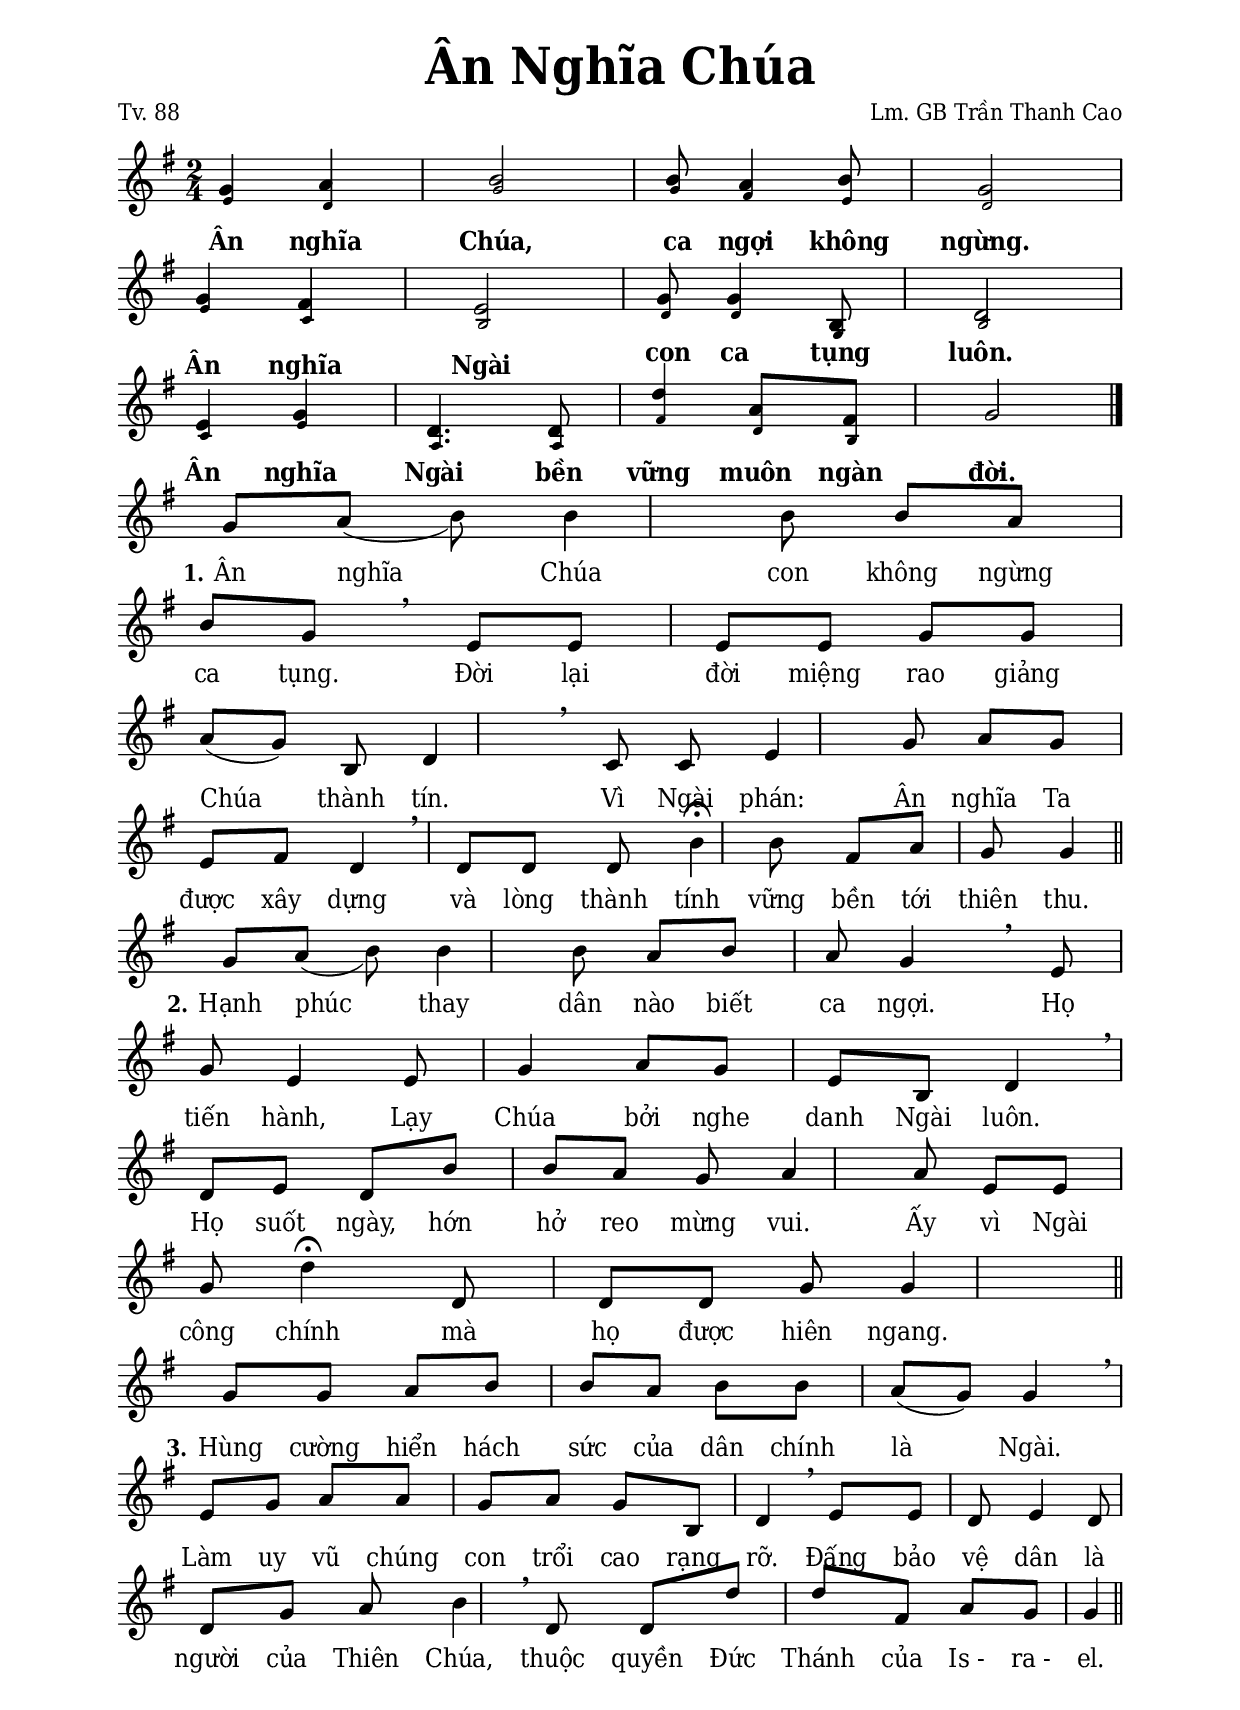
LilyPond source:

% Cài đặt chung
\version "2.22.1"
\include "english.ly"

\header {
  title = \markup { \fontsize #3 "Ân Nghĩa Chúa" }
  poet = "Tv. 88"
  composer = "Lm. GB Trần Thanh Cao"
  arranger = " "
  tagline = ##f
}

% Nhạc điệp khúc
nhacDiepKhucSop = \relative c'' {
  g4 a |
  b2 |
  b8 a4 b8 |
  g2 |
  g4 fs |
  e2 |
  g8 g4 b,8 |
  d2 |
  e4 g |
  d4. d8 |
  d'4 a8 fs |
  g2 \bar "|."
}

nhacDiepKhucBas = \relative c' {
  e4 d |
  g2 |
  g8 fs4 e8 |
  d2 |
  e4 c |
  b2 |
  d8 d4 g,8 |
  b2 |
  c4 e |
  a,4. a8 |
  fs'4 d8 b |
  g'2
}

% Nhạc phiên khúc
nhacPhienKhucMot = \relative c'' {
  g8 a _(b) b4 b8 b a b g \breathe
  e e e e g g a (g) b, d4 \breathe
  c8 c e4 g8 a g e fs d4 \breathe
  d8 d d b'4 \fermata b8 fs a g g4 \bar "||"
}

nhacPhienKhucHai = \relative c'' {
  g8 a _(b) b4 b8 a b a g4 \breathe
  e8 g e4 e8 g4 a8 g e b d4 \breathe
  d8 e d b' b a g a4 a8 e e g d'4 \fermata
  d,8 d d g g4 \bar "||"
}

nhacPhienKhucBa = \relative c'' {
  g8 g a b b a b b a (g) g4 \breathe
  e8 g a a g a g b, d4 \breathe
  e8 e d e4 d8 d g a b4 \breathe
  d,8 d d' d fs, a g g4 \bar "||"
}

% Lời điệp khúc
loiDiepKhuc = \lyricmode {
  Ân nghĩa Chúa, ca ngợi không ngừng.
  Ân nghĩa Ngài
  \override LyricText.extra-offset = #'(0 . 1.2)
  con ca tụng luôn.
  Ân nghĩa Ngài bền vững muôn ngàn đời.
}

% Lời phiên khúc
loiPhienKhucMot = \lyricmode {
  \set stanza = #"1."
  Ân nghĩa Chúa con không ngừng ca tụng.
  Đời lại đời miệng rao giảng Chúa thành tín.
  Vì Ngài phán: Ân nghĩa Ta được xây dựng
  và lòng thành tính vững bền tới thiên thu.
}

loiPhienKhucHai = \lyricmode {
  \set stanza = #"2."
  Hạnh phúc thay dân nào biết ca ngợi.
  Họ tiến hành, Lạy Chúa bởi nghe danh Ngài luôn.
  Họ suốt ngày, hớn hở reo mừng vui.
  Ấy vì Ngài công chính mà họ được hiên ngang.
}

loiPhienKhucBa = \lyricmode {
  \set stanza = #"3."
  Hùng cường hiển hách sức của dân chính là Ngài.
  Làm uy vũ chúng con trổi cao rạng rỡ.
  Đấng bảo vệ dân là người của Thiên Chúa,
  thuộc quyền Đức Thánh của "Is -" "ra -" el.
}


% Dàn trang
\paper {
  #(set-paper-size "a4")
  top-margin = 10\mm
  bottom-margin = 10\mm
  left-margin = 20\mm
  right-margin = 20\mm
  indent = #0
  #(define fonts
    (make-pango-font-tree
      "Deja Vu Serif Condensed"
      "Deja Vu Serif Condensed"
      "Deja Vu Serif Condensed"
      (/ 20 20)))
  page-count = #1
  system-system-spacing = #'((basic-distance . 12)
                             (minimum-distance . 12.5)
                             (padding . 1))
  score-system-spacing = #'((basic-distance . 12)
                             (minimum-distance . 12.5)
                             (padding . 1))
}

% Thiết lập tông và nhịp
TongNhip = { \key g \major \time 2/4 }

% Đổi kích thước nốt cho bè phụ
notBePhu =
#(define-music-function (font-size music) (number? ly:music?)
   (for-some-music
     (lambda (m)
       (if (music-is-of-type? m 'rhythmic-event)
           (begin
             (set! (ly:music-property m 'tweaks)
                   (cons `(font-size . ,font-size)
                         (ly:music-property m 'tweaks)))
             #t)
           #f))
     music)
   music)


\score {
  \new ChoirStaff <<
    \new Staff = diepKhuc \with {
        \consists "Merge_rests_engraver"
        %\magnifyStaff #(magstep +1)
        printPartCombineTexts = ##f
      }
      <<
      \new Voice \TongNhip \partCombine 
        \nhacDiepKhucSop
        \notBePhu -3 { \nhacDiepKhucBas }
      \new NullVoice = nhacThamChieu \nhacDiepKhucSop
      \new Lyrics \with {
          \override VerticalAxisGroup.
            nonstaff-relatedstaff-spacing.padding = #2
          \override VerticalAxisGroup.
            nonstaff-unrelatedstaff-spacing.padding = #1
        }
        \lyricsto nhacThamChieu \loiDiepKhuc
      >>
  >>
  \layout {
    \override Lyrics.LyricText.font-series = #'bold
    %\override Lyrics.LyricText.font-size = #+2
    \override Lyrics.LyricSpace.minimum-distance = #2.5
    \override Score.BarNumber.break-visibility = ##(#f #f #f)
    \override Score.SpacingSpanner.uniform-stretching = ##t
  }
}

\score {
  \new ChoirStaff <<
    \new Staff = phienKhuc \with {
        %\magnifyStaff #(magstep +1)
      }
      <<
      \new Voice = beSop {
        \key g \major \time 2/4 \nhacPhienKhucMot
      }
    >>
    \new Lyrics \with {
          \override VerticalAxisGroup.
            nonstaff-relatedstaff-spacing.padding = #1
          \override VerticalAxisGroup.
            nonstaff-unrelatedstaff-spacing.padding = #1
        }
        \lyricsto beSop \loiPhienKhucMot
  >>
  \layout {
    \override Staff.TimeSignature.transparent = ##t
    %\override Lyrics.LyricText.font-size = #+2
    \override Lyrics.LyricSpace.minimum-distance = #2.5
    \override Score.BarNumber.break-visibility = ##(#f #f #f)
    \override Score.SpacingSpanner.uniform-stretching = ##t
    \set Score.barAlways = ##t
    \set Score.defaultBarType = ""
  }
}

\score {
  \new ChoirStaff <<
    \new Staff = phienKhuc \with {
        %\magnifyStaff #(magstep +1)
      }
      <<
      \new Voice = beSop {
        \key g \major \time 2/4 \nhacPhienKhucHai
      }
    >>
    \new Lyrics \with {
          \override VerticalAxisGroup.
            nonstaff-relatedstaff-spacing.padding = #1
          \override VerticalAxisGroup.
            nonstaff-unrelatedstaff-spacing.padding = #1
        }
        \lyricsto beSop \loiPhienKhucHai
  >>
  \layout {
    \override Staff.TimeSignature.transparent = ##t
    %\override Lyrics.LyricText.font-size = #+2
    \override Lyrics.LyricSpace.minimum-distance = #3
    \override Score.BarNumber.break-visibility = ##(#f #f #f)
    \override Score.SpacingSpanner.uniform-stretching = ##t
    \set Score.barAlways = ##t
    \set Score.defaultBarType = ""
  }
}

\score {
  \new ChoirStaff <<
    \new Staff = phienKhuc \with {
        %\magnifyStaff #(magstep +1)
      }
      <<
      \new Voice = beSop {
        \key g \major \time 2/4 \nhacPhienKhucBa
      }
    >>
    \new Lyrics \with {
          \override VerticalAxisGroup.
            nonstaff-relatedstaff-spacing.padding = #1.5
          \override VerticalAxisGroup.
            nonstaff-unrelatedstaff-spacing.padding = #1
        }
        \lyricsto beSop \loiPhienKhucBa
  >>
  \layout {
    \override Staff.TimeSignature.transparent = ##t
    %\override Lyrics.LyricText.font-size = #+2
    \override Lyrics.LyricSpace.minimum-distance = #2.5
    \override Score.BarNumber.break-visibility = ##(#f #f #f)
    \override Score.SpacingSpanner.uniform-stretching = ##t
    \set Score.barAlways = ##t
    \set Score.defaultBarType = ""
  }
}
